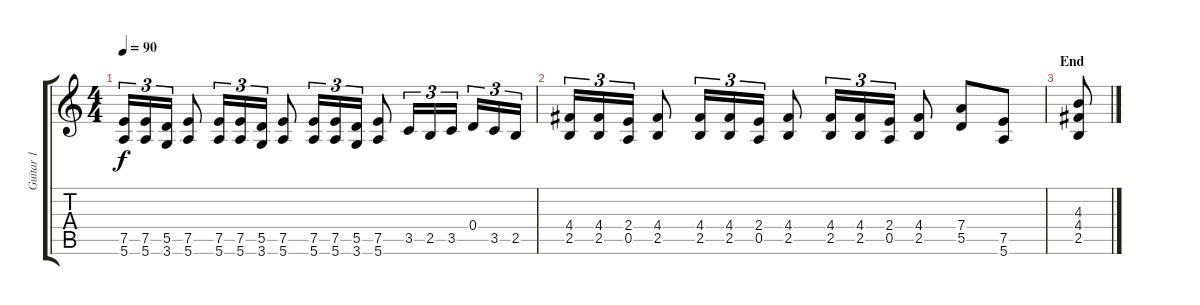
\track ("Guitar 1 " "Guitar 1 ") {instrument overdrivenguitar}
\staff {score tabs}
\tuning (E4 B3 G3 D3 A2 E2) {hide}
\ts (4 4)
\tempo 90
\clef g2
\ks c
(7.5 5.6).16{tu (3 2) dy f} (7.5 5.6).16{tu (3 2)} (5.5 3.6).16{tu (3 2)} (7.5 5.6).8 (7.5 5.6).16{tu (3 2)} (7.5 5.6).16{tu (3 2)} (5.5 3.6).16{tu (3 2)} (7.5 5.6).8 (7.5 5.6).16{tu (3 2)} (7.5 5.6).16{tu (3 2)} (5.5 3.6).16{tu (3 2)} (7.5 5.6).8 3.5.16{tu (3 2)} 2.5.16{tu (3 2)} 3.5.16{tu (3 2)} 0.4.16{tu (3 2)} 3.5.16{tu (3 2)} 2.5.16{tu (3 2)} |
(4.4 2.5).16{tu (3 2)} (4.4 2.5).16{tu (3 2)} (2.4 0.5).16{tu (3 2)} (4.4 2.5).8 (4.4 2.5).16{tu (3 2)} (4.4 2.5).16{tu (3 2)} (2.4 0.5).16{tu (3 2)} (4.4 2.5).8 (4.4 2.5).16{tu (3 2)} (4.4 2.5).16{tu (3 2)} (2.4 0.5).16{tu (3 2)} (4.4 2.5).8 (7.4 5.5).8 (7.5 5.6).8 |
\section ("" "End")
(4.3 4.4 2.5).8
